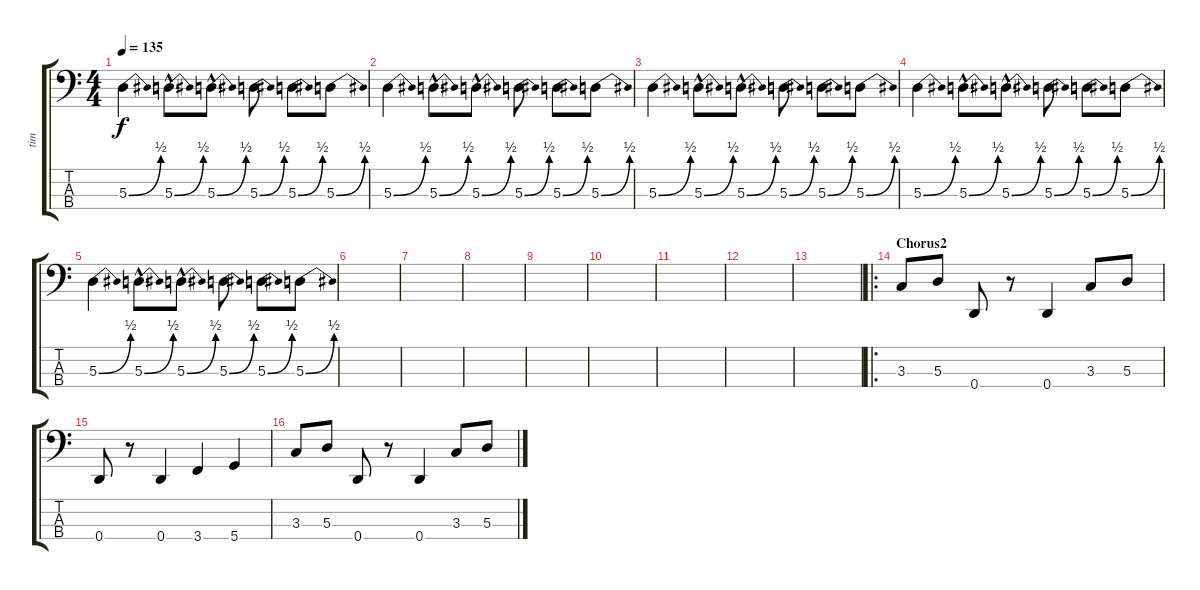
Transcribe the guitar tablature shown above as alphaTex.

\track ("tim" "tim") {instrument electricbassfinger}
\staff {score tabs}
\tuning (G2 D2 A1 D1) {hide}
\ts (4 4)
\tempo 135
\clef f4
\ks c
5.3{be (bend 0 0 60 2)}.4{dy f} 5.3{be (bend 0 0 60 2) hac}.8{d} 5.3{be (bend 0 0 60 2) hac}.8{d} 5.3{be (bend 0 0 60 2)}.8 5.3{be (bend 0 0 60 2)}.8 5.3{be (bend 0 0 60 2)}.8 |
5.3{be (bend 0 0 60 2)}.4 5.3{be (bend 0 0 60 2) hac}.8{d} 5.3{be (bend 0 0 60 2) hac}.8{d} 5.3{be (bend 0 0 60 2)}.8 5.3{be (bend 0 0 60 2)}.8 5.3{be (bend 0 0 60 2)}.8 |
5.3{be (bend 0 0 60 2)}.4 5.3{be (bend 0 0 60 2) hac}.8{d} 5.3{be (bend 0 0 60 2) hac}.8{d} 5.3{be (bend 0 0 60 2)}.8 5.3{be (bend 0 0 60 2)}.8 5.3{be (bend 0 0 60 2)}.8 |
5.3{be (bend 0 0 60 2)}.4 5.3{be (bend 0 0 60 2) hac}.8{d} 5.3{be (bend 0 0 60 2) hac}.8{d} 5.3{be (bend 0 0 60 2)}.8 5.3{be (bend 0 0 60 2)}.8 5.3{be (bend 0 0 60 2)}.8 |
5.3{be (bend 0 0 60 2)}.4 5.3{be (bend 0 0 60 2) hac}.8{d} 5.3{be (bend 0 0 60 2) hac}.8{d} 5.3{be (bend 0 0 60 2)}.8 5.3{be (bend 0 0 60 2)}.8 5.3{be (bend 0 0 60 2)}.8 |
|
|
|
|
|
|
|
|
\ro
\section ("" "Chorus2")
3.3.8 5.3.8 0.4.8 r.8 0.4.4 3.3.8 5.3.8 |
0.4.8 r.8 0.4.4 3.4.4 5.4.4 |
3.3.8 5.3.8 0.4.8 r.8 0.4.4 3.3.8 5.3.8
